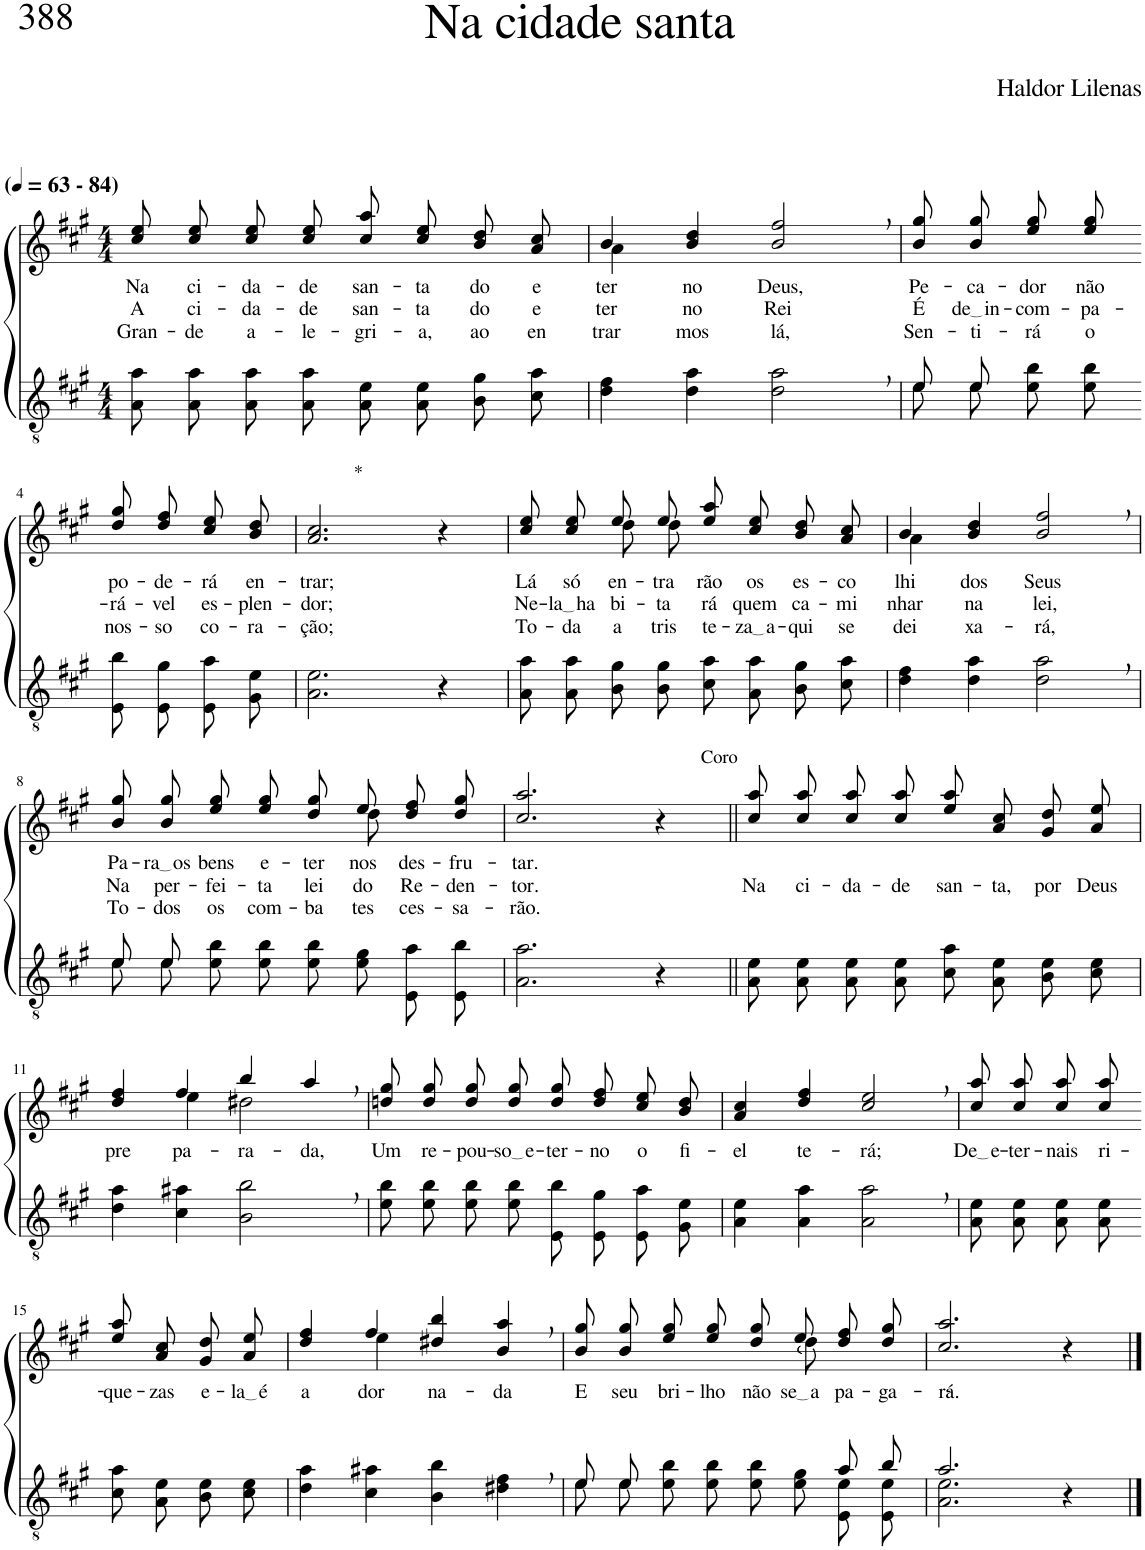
**kern	**kern	**text	**text	**text
*part2	*part1	*part1	*part1	*part1
*staff2	*staff1	*staff1	*staff1	*staff1
*I"Parte III e IV	*I"Parte I e II	*	*	*
*clefGv2	*clefG2	*	*	*
*Trd5c9	*Trd5c9	*	*	*
*k[f#c#g#]	*k[f#c#g#]	*	*	*
*M4/4	*M4/4	*	*	*
*MM63	*MM63	*	*	*
=1	=1	=1	=1	=1
!	!LO:TX:a:B:t=(	!	!	!
!	!LO:TX:a:B:t=- 84)	!	!	!
!	!	!LO:LY:b	!LO:LY:b	!LO:LY:b
8A\ 8a\L	8cc#\ 8ee\L	Na	A	Gran-
!	!	!LO:LY:b	!LO:LY:b	!LO:LY:b
8A\ 8a\J	8cc#\ 8ee\J	ci-	ci-	-de
!	!	!LO:LY:b	!LO:LY:b	!LO:LY:b
8A\ 8a\L	8cc#\ 8ee\L	-da-	-da-	a-
!	!	!LO:LY:b	!LO:LY:b	!LO:LY:b
8A\ 8a\J	8cc#\ 8ee\J	-de	-de	-le-
!	!	!LO:LY:b	!LO:LY:b	!LO:LY:b
8A\ 8e\L	8cc#\ 8aa\L	san-	san-	-gri-
!	!	!LO:LY:b	!LO:LY:b	!LO:LY:b
8A\ 8e\J	8cc#\ 8ee\J	-ta	-ta	-a,
!	!	!LO:LY:b	!LO:LY:b	!LO:LY:b
8B\ 8g#\L	8b\ 8dd\L	do	do	ao
!	!	!LO:LY:b	!LO:LY:b	!LO:LY:b
8c#\ 8a\J	8a\ 8cc#\J	e-	e-	en-
=2	=2	=2	=2	=2
*	*^	*	*	*
!	!	!	!LO:LY:b	!LO:LY:b	!LO:LY:b
4d\ 4f#\	4b/	4a\	-ter-	-ter-	-trar-
!	!	!	!LO:LY:b	!LO:LY:b	!LO:LY:b
4d\ 4a\	4b/ 4dd/	2.ryy	-no	-no	-mos
!	!	!	!LO:LY:b	!LO:LY:b	!LO:LY:b
2d\, 2a\,	2b/, 2ff#/,	.	Deus,	Rei	lá,
*	*v	*v	*	*	*
=3	=3	=3	=3	=3
*^	*	*	*	*
!	!	!	!LO:LY:b	!LO:LY:b	!LO:LY:b
8e\L	8e/L	8b\ 8gg#\L	Pe-	É	Sen-
!	!	!	!LO:LY:b	!LO:LY:b	!LO:LY:b
8e\J	8e/J	8b\ 8gg#\J	-ca-	de in	-ti-
!	!	!	!LO:LY:b	!LO:LY:b	!LO:LY:b
8e\ 8b\L	4ryy	8ee\ 8gg#\L	-dor	-com-	-rá
!	!	!	!LO:LY:b	!LO:LY:b	!LO:LY:b
8e\ 8b\J	.	8ee\ 8gg#\J	não	-pa-	o
*v	*v	*	*	*	*
!!LO:LB:g=z
=4-	=4-	=4-	=4-	=4-
!	!	!LO:LY:b	!LO:LY:b	!LO:LY:b
8E\ 8b\L	8dd\ 8gg#\L	po-	-rá-	nos-
!	!	!LO:LY:b	!LO:LY:b	!LO:LY:b
8E\ 8g#\J	8dd\ 8ff#\J	-de-	-vel	-so
!	!	!LO:LY:b	!LO:LY:b	!LO:LY:b
8E/ 8a/L	8cc#\ 8ee\L	-rá	es-	co-
!	!	!LO:LY:b	!LO:LY:b	!LO:LY:b
8G#/ 8e/J	8b\ 8dd\J	en-	-plen-	-ra-
=5	=5	=5	=5	=5
!	!LO:TX:a:t=*	!	!	!
!	!	!LO:LY:b	!LO:LY:b	!LO:LY:b
2.A\ 2.e\	2.a/ 2.cc#/	-trar;	-dor;	-ção;
4r	4r	.	.	.
=6	=6	=6	=6	=6
!	!	!LO:LY:b	!LO:LY:b	!LO:LY:b
*	*^	*	*	*
8A\ 8a\L	8cc#\ 8ee\L	4ryy	Lá	Ne-	To-
!	!	!	!LO:LY:b	!LO:LY:b	!LO:LY:b
8A\ 8a\J	8cc#\ 8ee\J	.	só	la ha	-da
!	!	!	!LO:LY:b	!LO:LY:b	!LO:LY:b
8B\ 8g#\L	8ee/L	8dd\L	en-	bi-	a
!	!	!	!LO:LY:b	!LO:LY:b	!LO:LY:b
8B\ 8g#\J	8ee/J	8dd\J	-tra-	-ta-	tris-
!	!	!	!LO:LY:b	!LO:LY:b	!LO:LY:b
8c#\ 8a\L	8ee\ 8aa\L	2ryy	-rão	-rá	-te-
!	!	!	!LO:LY:b	!LO:LY:b	!LO:LY:b
8A\ 8a\J	8cc#\ 8ee\J	.	os	quem	za a
!	!	!	!LO:LY:b	!LO:LY:b	!LO:LY:b
8B\ 8g#\L	8b\ 8dd\L	.	es-	ca-	-qui
!	!	!	!LO:LY:b	!LO:LY:b	!LO:LY:b
8c#\ 8a\J	8a\ 8cc#\J	.	-co-	-mi-	se
=7	=7	=7	=7	=7	=7
!	!	!	!LO:LY:b	!LO:LY:b	!LO:LY:b
4d\ 4f#\	4b/	4a\	-lhi-	-nhar	dei-
!	!	!	!LO:LY:b	!LO:LY:b	!LO:LY:b
4d\ 4a\	4b/ 4dd/	2.ryy	-dos	na	-xa-
!	!	!	!LO:LY:b	!LO:LY:b	!LO:LY:b
2d\, 2a\,	2b/, 2ff#/,	.	Seus	lei,	-rá,
!!LO:LB:g=z	!!
=8	=8	=8	=8	=8	=8
*^	*	*	*	*	*
!	!	!	!	!LO:LY:b	!LO:LY:b	!LO:LY:b
8e\L	8e/L	8b\ 8gg#\L	8ryy	Pa-	Na	To-
!	!	!	!	!LO:LY:b	!LO:LY:b	!LO:LY:b
*	*	*v	*v	*	*	*
8e\J	8e/J	8b\ 8gg#\J	ra os	per-	-dos
!	!	!	!LO:LY:b	!LO:LY:b	!LO:LY:b
8e\ 8b\L	2.ryy	8ee\ 8gg#\L	bens	-fei-	os
!	!	!	!LO:LY:b	!LO:LY:b	!LO:LY:b
8e\ 8b\J	.	8ee\ 8gg#\J	e-	-ta	com-
!	!	!	!LO:LY:b	!LO:LY:b	!LO:LY:b
8e\ 8b\L	.	8dd\ 8gg#\L	-ter-	lei	-ba-
*	*	*^	*	*	*
!	!	!	!	!LO:LY:b	!LO:LY:b	!LO:LY:b
8e\ 8g#\J	.	8ee\J	8dd\	-nos	do	-tes
!	!	!	!	!LO:LY:b	!LO:LY:b	!LO:LY:b
8E\ 8a\L	.	8dd\ 8ff#\L	4ryy	des-	Re-	ces-
!	!	!	!	!LO:LY:b	!LO:LY:b	!LO:LY:b
8E\ 8b\J	.	8dd\ 8gg#\J	.	-fru-	-den-	-sa-
*v	*v	*	*	*	*	*
*	*v	*v	*	*	*
=9	=9	=9	=9	=9
!	!	!LO:LY:b	!LO:LY:b	!LO:LY:b
2.A\ 2.a\	2.cc#/ 2.aa/	-tar.	-tor.	-rão.
!	!LO:TX:a:t=Coro	!	!	!
4r	4r	.	.	.
=10||	=10||	=10||	=10||	=10||
!	!	!	!LO:LY:b	!
8A\ 8e\L	8cc#\ 8aa\L	.	Na	.
!	!	!	!LO:LY:b	!
8A\ 8e\J	8cc#\ 8aa\J	.	ci-	.
!	!	!	!LO:LY:b	!
8A\ 8e\L	8cc#\ 8aa\L	.	-da-	.
!	!	!	!LO:LY:b	!
8A\ 8e\J	8cc#\ 8aa\J	.	-de	.
!	!	!	!LO:LY:b	!
8c#\ 8a\L	8ee\ 8aa\L	.	san-	.
!	!	!	!LO:LY:b	!
8A\ 8e\J	8a\ 8cc#\J	.	-ta,	.
!	!	!	!LO:LY:b	!
8B\ 8e\L	8g#\ 8dd\L	.	por	.
!	!	!	!LO:LY:b	!
8c#\ 8e\J	8a\ 8ee\J	.	Deus	.
!!LO:LB:g=z
=11	=11	=11	=11	=11
!	!	!LO:LY:b	!	!
*	*^	*	*	*
4d\ 4a\	4dd/ 4ff#/	4ryy	pre-	.	.
!	!	!	!LO:LY:b	!	!
4c#\ 4a#X\	4ff#/	4ee\	-pa-	.	.
!	!	!	!LO:LY:b	!	!
2B\, 2b\,	4bb/	2dd#X\	-ra-	.	.
!	!	!	!LO:LY:b	!	!
.	4aa,/	.	-da,	.	.
*	*v	*v	*	*	*
=12	=12	=12	=12	=12
!	!	!LO:LY:b	!	!
8e\ 8b\L	8ddn\ 8gg#\L	Um	.	.
!	!	!LO:LY:b	!	!
8e\ 8b\J	8dd\ 8gg#\J	re-	.	.
!	!	!LO:LY:b	!	!
8e\ 8b\L	8dd\ 8gg#\L	-pou-	.	.
!	!	!LO:LY:b	!	!
8e\ 8b\J	8dd\ 8gg#\J	so e	.	.
!	!	!LO:LY:b	!	!
8E\ 8b\L	8dd\ 8gg#\L	-ter-	.	.
!	!	!LO:LY:b	!	!
8E\ 8g#\J	8dd\ 8ff#\J	-no	.	.
!	!	!LO:LY:b	!	!
8E/ 8a/L	8cc#\ 8ee\L	o	.	.
!	!	!LO:LY:b	!	!
8G#/ 8e/J	8b\ 8dd\J	fi-	.	.
=13	=13	=13	=13	=13
!	!	!LO:LY:b	!	!
4A\ 4e\	4a/ 4cc#/	-el	.	.
!	!	!LO:LY:b	!	!
4A\ 4a\	4dd/ 4ff#/	te-	.	.
!	!	!LO:LY:b	!	!
2A\, 2a\,	2cc#/, 2ee/,	-rá;	.	.
=14	=14	=14	=14	=14
!	!	!LO:LY:b	!	!
8A\ 8e\L	8cc#\ 8aa\L	De e	.	.
!	!	!LO:LY:b	!	!
8A\ 8e\J	8cc#\ 8aa\J	-ter-	.	.
!	!	!LO:LY:b	!	!
8A\ 8e\L	8cc#\ 8aa\L	-nais	.	.
!	!	!LO:LY:b	!	!
8A\ 8e\J	8cc#\ 8aa\J	ri-	.	.
!!LO:LB:g=z
=15-	=15-	=15-	=15-	=15-
!	!	!LO:LY:b	!	!
8c#\ 8a\L	8ee\ 8aa\L	-que-	.	.
!	!	!LO:LY:b	!	!
8A\ 8e\J	8a\ 8cc#\J	-zas	.	.
!	!	!LO:LY:b	!	!
8B\ 8e\L	8g#\ 8dd\L	e-	.	.
!	!	!LO:LY:b	!	!
8c#\ 8e\J	8a\ 8ee\J	la é	.	.
=16	=16	=16	=16	=16
!	!	!LO:LY:b	!	!
*	*^	*	*	*
4d\ 4a\	4dd/ 4ff#/	4ryy	a-	.	.
!	!	!	!LO:LY:b	!	!
4c#\ 4a#X\	4ff#/	4ee\	-dor-	.	.
!	!	!	!LO:LY:b	!	!
4B\ 4b\	4dd#X/ 4bb/	2ryy	-na-	.	.
!	!	!	!LO:LY:b	!	!
4d#X\, 4f#\,	4b/, 4aa/,	.	-da	.	.
=17	=17	=17	=17	=17	=17
*^	*	*	*	*	*
!	!	!	!	!LO:LY:b	!	!
8e/L	8e\L	8b\ 8gg#\L	8ryy	E	.	.
!	!	!	!	!LO:LY:b	!	!
*	*	*v	*v	*	*	*
8e/J	8e\J	8b\ 8gg#\J	seu	.	.
!	!	!	!LO:LY:b	!	!
2ryy	8e\ 8b\L	8ee\ 8gg#\L	bri-	.	.
!	!	!	!LO:LY:b	!	!
.	8e\ 8b\J	8ee\ 8gg#\J	-lho	.	.
!	!	!	!LO:LY:b	!	!
.	8e\ 8b\L	8dd\ 8gg#\L	não	.	.
*	*	*^	*	*	*
!	!	!	!	!LO:LY:b	!	!
.	8e\ 8g#\J	8ee\J	8dd\	se a	.	.
!	!	!	!	!LO:LY:b	!	!
8a/L	8E/ 8e/L	8dd\ 8ff#\L	4ryy	-pa-	.	.
!	!	!	!	!LO:LY:b	!	!
8b/J	8E/ 8e/J	8dd\ 8gg#\J	.	-ga-	.	.
*	*	*v	*v	*	*	*
=18	=18	=18	=18	=18	=18
!	!	!	!LO:LY:b	!	!
2.a/	2.A\ 2.e\	2.cc#/ 2.aa/	-rá.-	.	.
4r	4ryy	4r	.	.	.
*v	*v	*	*	*	*
==	==	==	==	==
*-	*-	*-	*-	*-
